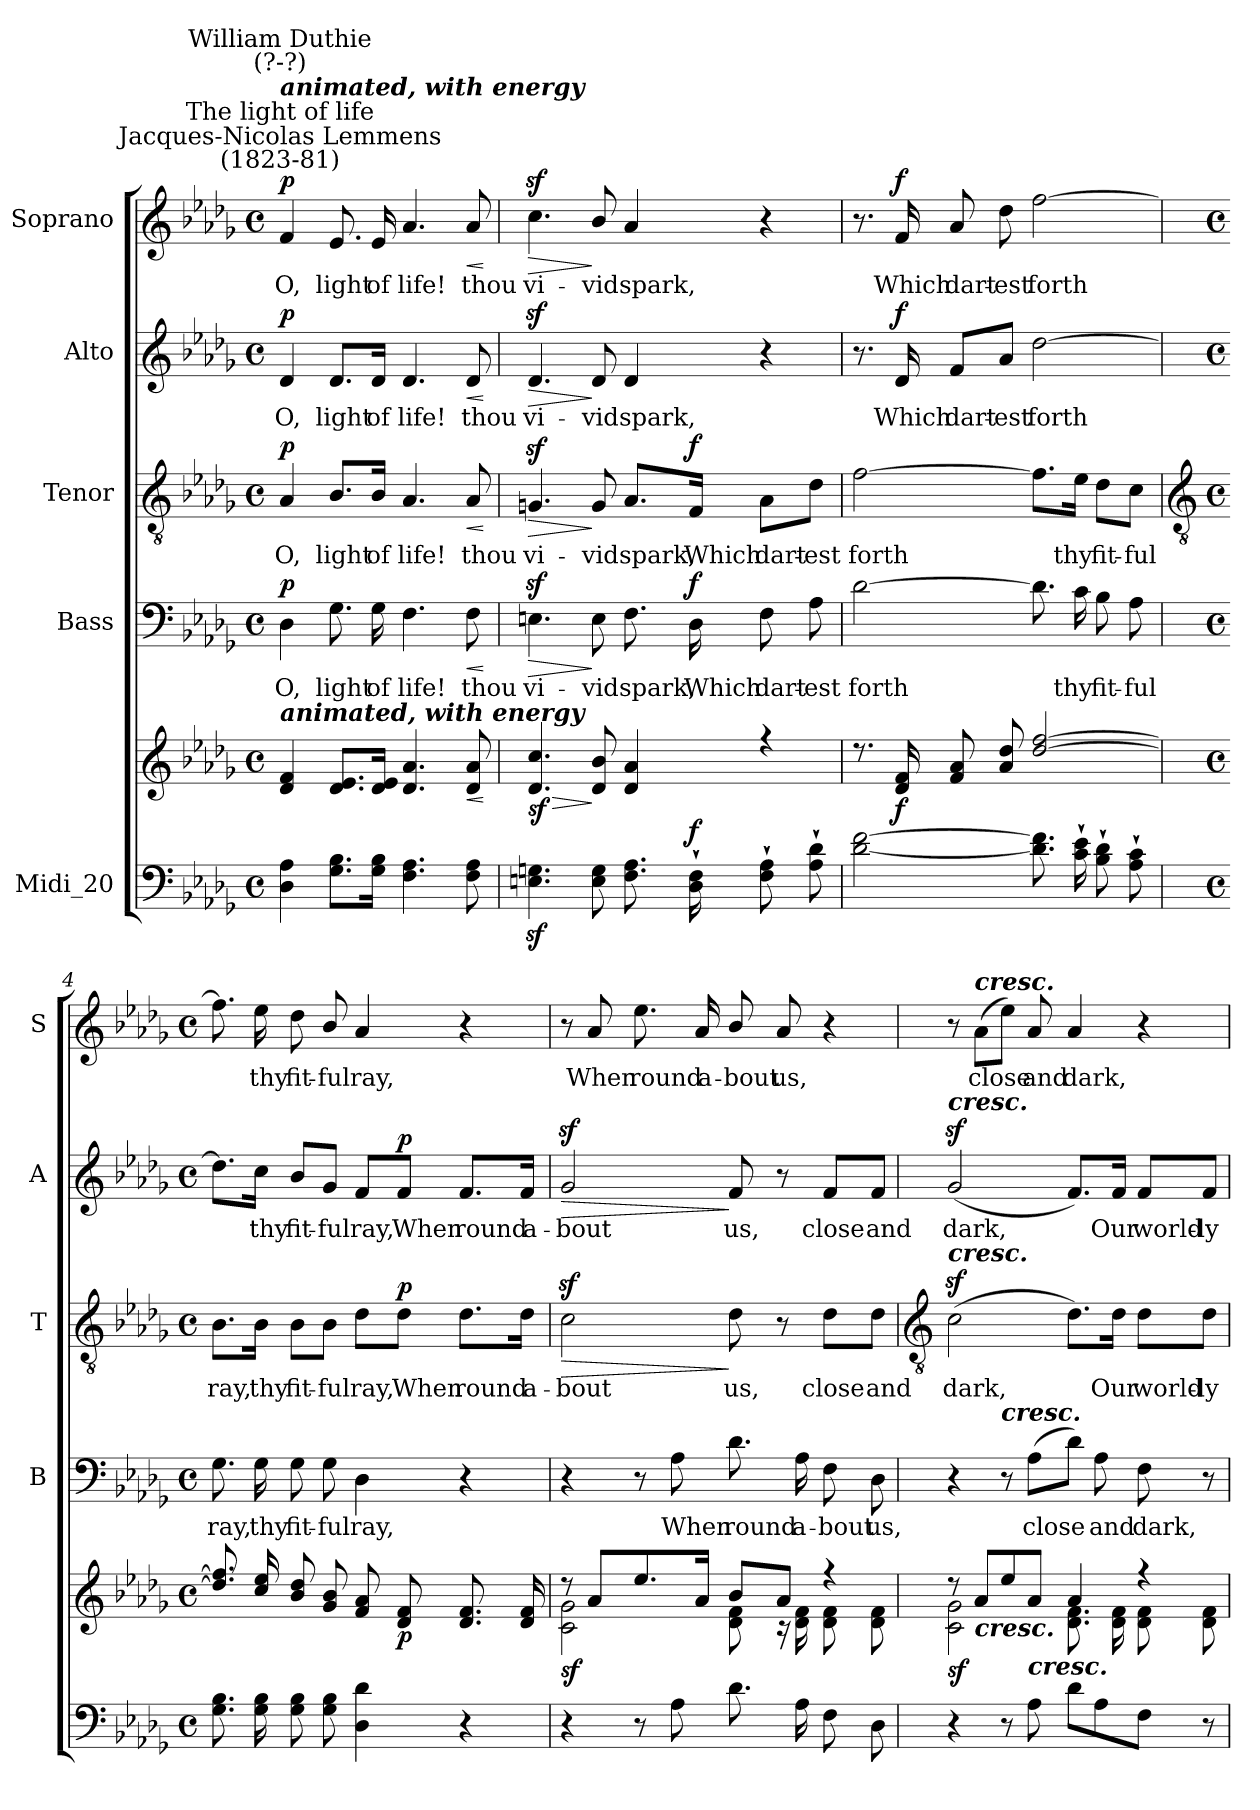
**kern	**kern	**dynam	**kern	**text	**dynam	**kern	**text	**dynam	**kern	**text	**dynam	**kern	**text	**dynam
*part5	*part5	*part5	*part4	*part4	*part4	*part3	*part3	*part3	*part2	*part2	*part2	*part1	*part1	*part1
*staff6	*staff5	*staff5/6	*staff4	*staff4	*staff4	*staff3	*staff3	*staff3	*staff2	*staff2	*staff2	*staff1	*staff1	*staff1
*I"Midi_20	*	*	*I"Bass	*	*	*I"Tenor	*	*	*I"Alto	*	*	*I"Soprano	*	*
*	*	*	*I'B	*	*	*I'T	*	*	*I'A	*	*	*I'S	*	*
*clefF4	*clefG2	*	*clefF4	*	*	*clefGv2	*	*	*clefG2	*	*	*clefG2	*	*
*k[b-e-a-d-g-]	*k[b-e-a-d-g-]	*	*k[b-e-a-d-g-]	*	*	*k[b-e-a-d-g-]	*	*	*k[b-e-a-d-g-]	*	*	*k[b-e-a-d-g-]	*	*
*D-:	*D-:	*	*D-:	*	*	*D-:	*	*	*D-:	*	*	*D-:	*	*
*M4/4	*M4/4	*	*M4/4	*	*	*M4/4	*	*	*M4/4	*	*	*M4/4	*	*
*met(c)	*met(c)	*	*met(c)	*	*	*met(c)	*	*	*met(c)	*	*	*met(c)	*	*
*MM100	*MM100	*	*MM100	*	*	*MM100	*	*	*MM100	*	*	*MM100	*	*
=1	=1	=1	=1	=1	=1	=1	=1	=1	=1	=1	=1	=1	=1	=1
*	*^	*	*	*	*	*	*	*	*	*	*	*	*	*
!	!	!	!	!	!	!	!	!	!	!	!	!	!LO:TX:a:cj:t=Jacques-Nicolas Lemmens\n(1823-81)	!	!
!	!	!	!	!	!	!	!	!	!	!	!	!	!LO:TX:a:cj:t=The light of life	!	!
!	!	!	!	!	!	!	!	!	!	!	!	!	!LO:TX:a:Bi:t=animated, with energy	!	!
!	!	!	!	!	!	!	!	!	!	!	!	!	!LO:TX:a:cj:t=William Duthie\n(?-?)	!	!
!	!LO:TX:a:Bi:t=animated, with energy	!	!	!	!	!	!	!	!	!	!	!	!	!	!
!	!	!	!LO:DY:b=2	!	!LO:LY:b	!	!	!LO:LY:b	!	!	!LO:LY:b	!	!	!LO:LY:b	!
!	!	!	!LO:DY:n=1:b	!	!	!LO:DY:b	!	!	!LO:DY:b	!	!	!LO:DY:b	!	!	!LO:DY:b
4D- 4A-	4d- 4f	1ryy	pp p	4D-	O,	p	4A-	O,	p	4d-	O,	p	4f	O,	p
!	!	!	!	!	!LO:LY:b	!	!	!LO:LY:b	!	!	!LO:LY:b	!	!	!LO:LY:b	!
8.G-\ 8.B-\L	8.d- 8.e-L	.	.	8.G-\	light	.	8.B-/L	light	.	8.d-/L	light	.	8.e-	light	.
!	!	!	!	!	!LO:LY:b	!	!	!LO:LY:b	!	!	!LO:LY:b	!	!	!LO:LY:b	!
16G-\ 16B-\J	16d- 16e-J	.	.	16G-\	of	.	16B-/Jk	of	.	16d-/Jk	of	.	16e-	of	.
!	!	!	!	!	!LO:LY:b	!	!	!LO:LY:b	!	!	!LO:LY:b	!	!	!LO:LY:b	!
4.F 4.A-	4.d- 4.a-	.	.	4.F	life!	.	4.A-	life!	.	4.d-	life!	.	4.a-	life!	.
!	!	!	!LO:HP:b	!	!LO:LY:b	!LO:HP:b	!	!LO:LY:b	!LO:HP:b	!	!LO:LY:b	!LO:HP:b	!	!LO:LY:b	!LO:HP:b
8F 8A-	8d- 8a-	.	<	8F	thou	<	8A-	thou	<	8d-	thou	<	8a-	thou	<
*	*v	*v	*	*	*	*	*	*	*	*	*	*	*	*	*
.	.	[	.	.	[	.	.	[	.	.	[	.	.	[
=2	=2	=2	=2	=2	=2	=2	=2	=2	=2	=2	=2	=2	=2	=2
!	!	!LO:HP:b	!	!LO:LY:b	!LO:HP:b	!	!LO:LY:b	!LO:HP:b	!	!LO:LY:b	!LO:HP:b	!	!LO:LY:b	!LO:HP:b
*	*^	*	*	*	*	*	*	*	*	*	*	*	*	*
!	!	!	!LO:DY:n=1:b	!	!	!	!	!	!	!	!	!	!	!	!
4.Enz< 4.Gnz<	4.d- 4.cc	1ryy	> sf	4.Enz<	vi-	>	4.Gnz<	vi-	>	4.d-z<	vi-	>	4.ccz<	vi-	>
!	!	!	!	!	!LO:LY:b	!	!	!LO:LY:b	!	!	!LO:LY:b	!	!	!LO:LY:b	!
8E 8G	8d-/ 8b-/	.	]	8E	-vid	]	8G	-vid	]	8d-	-vid	]	8b-/	-vid	]
!	!	!	!	!	!LO:LY:b	!	!	!LO:LY:b	!	!	!LO:LY:b	!	!	!LO:LY:b	!
8.F 8.A-L	4d- 4a-	.	.	8.F	spark,	.	8.A-/L	spark,	.	4d-	spark,	.	4a-	spark,	.
!	!	!	!LO:DY:n=2:a=2	!	!LO:LY:b	!LO:DY:b	!	!LO:LY:b	!LO:DY:b	!	!	!	!	!	!
16D-` 16F`L	.	.	f	16D-	Which	f	16F/Jk	Which	f	.	.	.	.	.	.
!	!	!	!	!	!LO:LY:b	!	!	!LO:LY:b	!	!	!	!	!	!	!
8F` 8A-`	4r	.	.	8F	dart-	.	8A-\L	dart-	.	4r	.	.	4r	.	.
!	!	!	!	!	!LO:LY:b	!	!	!LO:LY:b	!	!	!	!	!	!	!
8A-` 8d-`J	.	.	.	8A-	-est	.	8d-\J	-est	.	.	.	.	.	.	.
=3	=3	=3	=3	=3	=3	=3	=3	=3	=3	=3	=3	=3	=3	=3	=3
!	!	!	!	!	!LO:LY:b	!	!	!LO:LY:b	!	!	!	!	!	!	!
[2d- [2f	8.r	1ryy	.	[2d-	forth	.	[2f	forth	.	8.r	.	.	8.r	.	.
!	!	!	!LO:DY:b	!	!	!	!	!	!	!	!LO:LY:b	!LO:DY:b	!	!LO:LY:b	!LO:DY:b
.	16d- 16fLL	.	f	.	.	.	.	.	.	16d-	Which	f	16f	Which	f
!	!	!	!	!	!	!	!	!	!	!	!LO:LY:b	!	!	!LO:LY:b	!
.	8f 8a-	.	.	.	.	.	.	.	.	8f/L	dart-	.	8a-	dart-	.
!	!	!	!	!	!	!	!	!	!	!	!LO:LY:b	!	!	!LO:LY:b	!
.	8a- 8dd-J	.	.	.	.	.	.	.	.	8a-/J	-est	.	8dd-	-est	.
!	!	!	!	!	!	!	!	!	!	!	!LO:LY:b	!	!	!LO:LY:b	!
8.d-] 8.f]L	[2dd- [2ff	.	.	8.d-]	.	.	8.f\L]	.	.	[2dd-	forth	.	[2ff	forth	.
!	!	!	!	!	!LO:LY:b	!	!	!LO:LY:b	!	!	!	!	!	!	!
16c` 16e-`L	.	.	.	16c	thy	.	16e-\Jk	thy	.	.	.	.	.	.	.
!	!	!	!	!	!LO:LY:b	!	!	!LO:LY:b	!	!	!	!	!	!	!
8B-` 8d-`	.	.	.	8B-	fit-	.	8d-\L	fit-	.	.	.	.	.	.	.
!	!	!	!	!	!LO:LY:b	!	!	!LO:LY:b	!	!	!	!	!	!	!
8A-` 8c`J	.	.	.	8A-	-ful	.	8c\J	-ful	.	.	.	.	.	.	.
!!LO:LB:g=z
=4	=4	=4	=4	=4	=4	=4	=4	=4	=4	=4	=4	=4	=4	=4	=4
*	*	*	*	*	*	*	*clefGv2	*	*	*	*	*	*	*	*
*M4/4	*M4/4	*	*	*M4/4	*	*	*M4/4	*	*	*M4/4	*	*	*M4/4	*	*
*met(c)	*met(c)	*	*	*met(c)	*	*	*met(c)	*	*	*met(c)	*	*	*met(c)	*	*
!	!	!	!	!	!LO:LY:b	!	!	!LO:LY:b	!	!	!	!	!	!	!
8.G- 8.B-L	8.dd-] 8.ff]L	1ryy	.	8.G-	ray,	.	8.B-\L	ray,	.	8.dd-\L]	.	.	8.ff]	.	.
!	!	!	!	!	!LO:LY:b	!	!	!LO:LY:b	!	!	!LO:LY:b	!	!	!LO:LY:b	!
16G- 16B-L	16cc 16ee-L	.	.	16G-	thy	.	16B-\Jk	thy	.	16cc\Jk	thy	.	16ee-	thy	.
!	!	!	!	!	!LO:LY:b	!	!	!LO:LY:b	!	!	!LO:LY:b	!	!	!LO:LY:b	!
8G- 8B-	8b-/ 8dd-/	.	.	8G-	fit-	.	8B-\L	fit-	.	8b-/L	fit-	.	8dd-\	fit-	.
!	!	!	!	!	!LO:LY:b	!	!	!LO:LY:b	!	!	!LO:LY:b	!	!	!LO:LY:b	!
8G- 8B-J	8g-/ 8b-/J	.	.	8G-	-ful	.	8B-\J	-ful	.	8g-/J	-ful	.	8b-/	-ful	.
!	!	!	!	!	!LO:LY:b	!	!	!LO:LY:b	!	!	!LO:LY:b	!	!	!LO:LY:b	!
4D- 4d-	8f 8a-L	.	.	4D-	ray,	.	8d-\L	ray,	.	8f/L	ray,	.	4a-	ray,	.
!	!	!	!LO:DY:b	!	!	!	!	!LO:LY:b	!LO:DY:b	!	!LO:LY:b	!LO:DY:b	!	!	!
.	8d- 8f	.	p	.	.	.	8d-\J	When	p	8f/J	When	p	.	.	.
!	!	!	!	!	!	!	!	!LO:LY:b	!	!	!LO:LY:b	!	!	!	!
4r	8.d- 8.f	.	.	4r	.	.	8.d-\L	round	.	8.f/L	round	.	4r	.	.
!	!	!	!	!	!	!	!	!LO:LY:b	!	!	!LO:LY:b	!	!	!	!
.	16d- 16fJ	.	.	.	.	.	16d-\Jk	a-	.	16f/Jk	a-	.	.	.	.
=5	=5	=5	=5	=5	=5	=5	=5	=5	=5	=5	=5	=5	=5	=5	=5
!	!	!	!LO:DY:b	!	!	!	!	!LO:LY:b	!LO:HP:b	!	!LO:LY:b	!LO:HP:b	!	!	!
4r	8r	2c\ 2g-\	sf	4r	.	.	2cz<	bout	>	2g-z<	bout	>	8r	.	.
!	!	!	!	!	!	!	!	!	!	!	!	!	!	!LO:LY:b	!
.	8a-/L	.	.	.	.	.	.	.	.	.	.	.	8a-	When	.
!	!	!	!	!	!	!	!	!	!	!	!	!	!	!LO:LY:b	!
8r	8.ee-/	.	.	8r	.	.	.	.	.	.	.	.	8.ee-	round	.
!	!	!	!	!	!LO:LY:b	!	!	!	!	!	!	!	!	!	!
8A-	.	.	.	8A-	When	.	.	.	.	.	.	.	.	.	.
!	!	!	!	!	!	!	!	!	!	!	!	!	!	!LO:LY:b	!
.	16a-/J	.	.	.	.	.	.	.	.	.	.	.	16a-	a-	.
!	!	!	!	!	!LO:LY:b	!	!	!LO:LY:b	!	!	!LO:LY:b	!	!	!LO:LY:b	!
8.d-L	8b-/L	8d-\ 8f\	.	8.d-	round	.	8d-	us,	]	8f	us,	]	8b-/	-bout	.
!	!	!	!	!	!	!	!	!	!	!	!	!	!	!LO:LY:b	!
.	8a-/J	16r	.	.	.	.	8r	.	.	8r	.	.	8a-	us,	.
!	!	!	!	!	!LO:LY:b	!	!	!	!	!	!	!	!	!	!
16A-L	.	16d-\ 16f\LL	.	16A-	a-	.	.	.	.	.	.	.	.	.	.
!	!	!	!	!	!LO:LY:b	!	!	!LO:LY:b	!	!	!LO:LY:b	!	!	!	!
8F	4r	8d-\ 8f\	.	8F	-bout	.	8d-\L	close	.	8f/L	close	.	4r	.	.
!	!	!	!	!	!LO:LY:b	!	!	!LO:LY:b	!	!	!LO:LY:b	!	!	!	!
8D-J	.	8d-\ 8f\J	.	8D-	us,	.	8d-\J	and	.	8f/J	and	.	.	.	.
!!LO:LB:g=z
=6	=6	=6	=6	=6	=6	=6	=6	=6	=6	=6	=6	=6	=6	=6	=6
*	*	*	*	*	*	*	*clefGv2	*	*	*	*	*	*	*	*
!	!	!	!	!	!	!	!	!	!	!LO:TX:a:Bi:t=cresc.	!	!	!	!	!
!	!	!	!	!	!	!	!LO:TX:a:Bi:t=cresc.	!	!	!	!	!	!	!	!
!	!	!	!LO:DY:b	!	!	!	!	!LO:LY:b	!	!	!LO:LY:b	!	!	!	!
4r	8r	2c\ 2g-\	sf	4r	.	.	(>2cz<	dark,	.	(<2g-z<	dark,	.	8r	.	.
!	!	!	!	!	!	!	!	!	!	!	!	!	!LO:TX:a:Bi:t=cresc.	!	!
!	!LO:TX:b:Bi:t=cresc.	!	!	!	!	!	!	!	!	!	!	!	!	!	!
!	!	!	!	!	!	!	!	!	!	!	!	!	!	!LO:LY:b	!
.	8a-/L	.	.	.	.	.	.	.	.	.	.	.	(>8a-L	close	.
!	!	!	!	!LO:TX:a:Bi:t=cresc.	!	!	!	!	!	!	!	!	!	!	!
8r	8ee-/	.	.	8r	.	.	.	.	.	.	.	.	8ee-J)	.	.
!LO:TX:a:Bi:t=cresc.	!	!	!	!	!	!	!	!	!	!	!	!	!	!	!
!	!	!	!	!	!LO:LY:b	!	!	!	!	!	!	!	!	!LO:LY:b	!
8A-	8a-/J	.	.	(>8A-L	close	.	.	.	.	.	.	.	8a-	and	.
!	!	!	!	!	!	!	!	!	!	!	!	!	!	!LO:LY:b	!
8d-L	4a-/	8.d-\ 8.f\L	.	8d-J)	.	.	8.d-\L)	.	.	8.f/L)	.	.	4a-	dark,	.
!	!	!	!	!	!LO:LY:b	!	!	!	!	!	!	!	!	!	!
8A-	.	.	.	8A-	and	.	.	.	.	.	.	.	.	.	.
!	!	!	!	!	!	!	!	!LO:LY:b	!	!	!LO:LY:b	!	!	!	!
.	.	16d-\ 16f\L	.	.	.	.	16d-\Jk	Our	.	16f/Jk	Our	.	.	.	.
!	!	!	!	!	!LO:LY:b	!	!	!LO:LY:b	!	!	!LO:LY:b	!	!	!	!
8FJ	4r	8d-\ 8f\	.	8F	dark,	.	8d-\L	world-	.	8f/L	world-	.	4r	.	.
!	!	!	!	!	!	!	!	!LO:LY:b	!	!	!LO:LY:b	!	!	!	!
8r	.	8d-\ 8f\J	.	8r	.	.	8d-\J	-ly	.	8f/J	-ly	.	.	.	.
*	*v	*v	*	*	*	*	*	*	*	*	*	*	*	*	*
=	=	=	=	=	=	=	=	=	=	=	=	=	=	=
*-	*-	*-	*-	*-	*-	*-	*-	*-	*-	*-	*-	*-	*-	*-
